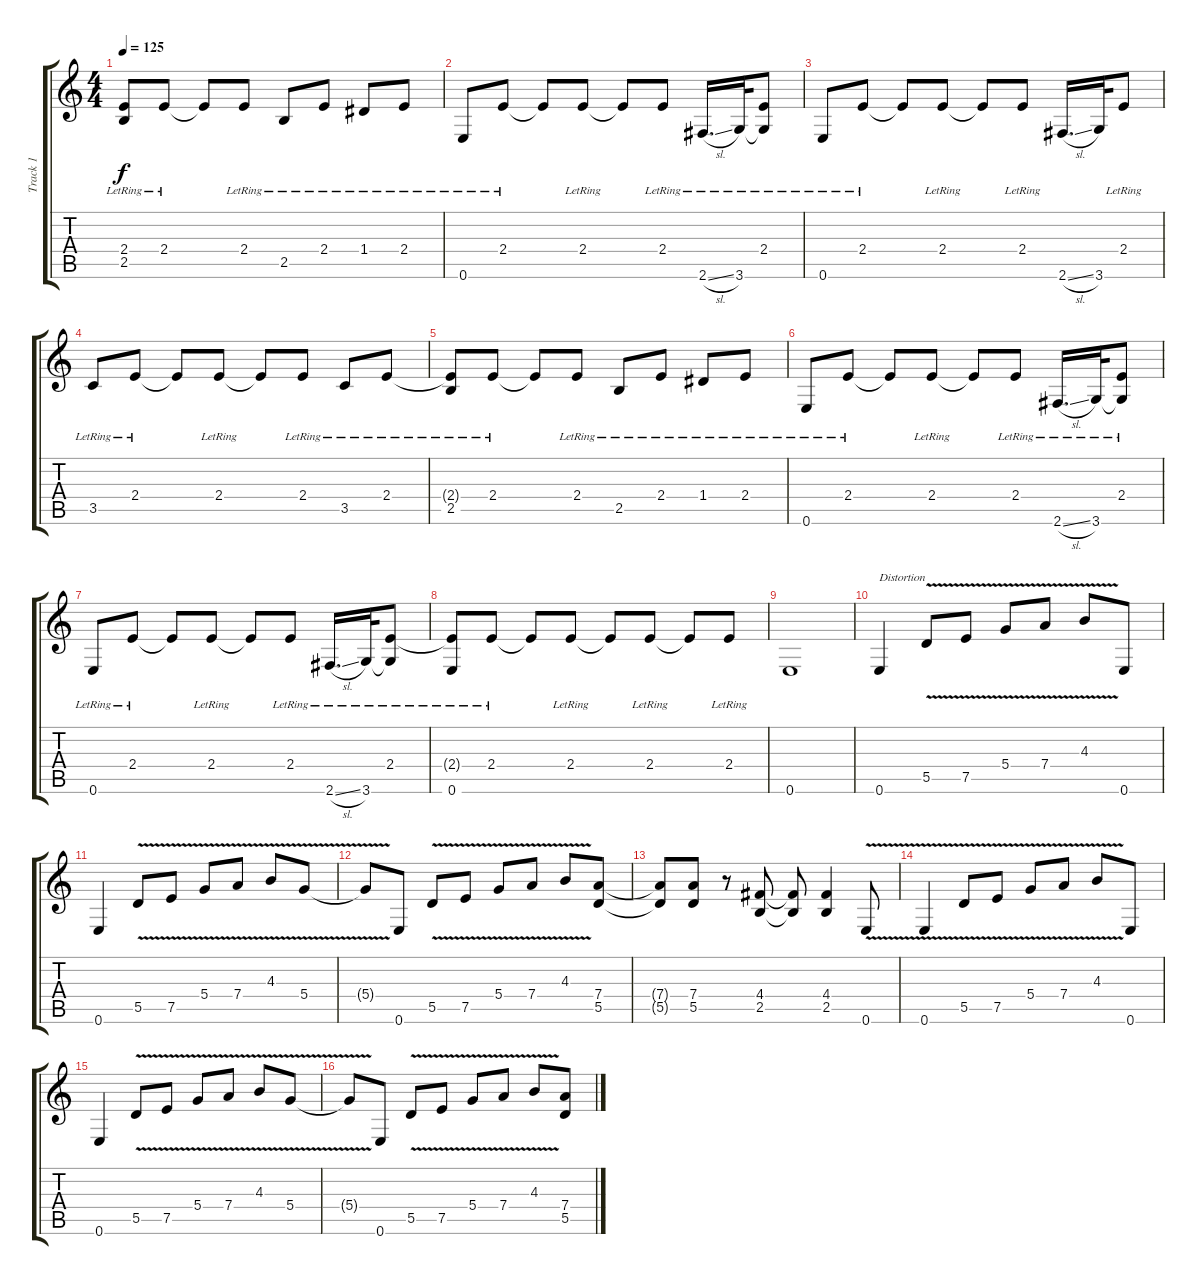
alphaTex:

\track ("Track 1" "Track 1") {instrument electricguitarclean}
\staff {score tabs}
\tuning (E4 B3 G3 D3 A2 E2) {hide}
\ts (4 4)
\tempo 125
\clef g2
\ks c
(2.4{t} 2.5{lr}).8{dy f} 2.4{lr}.8 2.4{t}.8 2.4{lr}.8 2.5{lr}.8 2.4{lr}.8 1.4{lr}.8 2.4{lr}.8 |
0.6{lr}.8 2.4{lr}.8 2.4{t}.8 2.4{lr}.8 2.4{t}.8 2.4{lr}.8 2.6{sl lr}.16{d} 3.6{lr}.32 (2.4{lr} 3.6{t}).8 |
0.6{lr}.8 2.4{lr}.8 2.4{t}.8 2.4{lr}.8 2.4{t}.8 2.4{lr}.8 2.6{sl}.16{d} 3.6.32 2.4{lr}.8 |
3.5{lr}.8 2.4{lr}.8 2.4{t}.8 2.4{lr}.8 2.4{t}.8 2.4{lr}.8 3.5{lr}.8 2.4{lr}.8 |
(2.4{t} 2.5{lr}).8 2.4{lr}.8 2.4{t}.8 2.4{lr}.8 2.5{lr}.8 2.4{lr}.8 1.4{lr}.8 2.4{lr}.8 |
0.6{lr}.8 2.4{lr}.8 2.4{t}.8 2.4{lr}.8 2.4{t}.8 2.4{lr}.8 2.6{sl lr}.16{d} 3.6{lr}.32 (2.4{lr} 3.6{t}).8 |
0.6{lr}.8 2.4{lr}.8 2.4{t}.8 2.4{lr}.8 2.4{t}.8 2.4{lr}.8 2.6{sl lr}.16{d} 3.6{lr}.32 (2.4{lr} 3.6{t}).8 |
(2.4{t} 0.6{lr}).8 2.4{lr}.8 2.4{t}.8 2.4{lr}.8 2.4{t}.8 2.4{lr}.8 2.4{t}.8 2.4{lr}.8 |
0.6.1 |
0.6.4{txt "Distortion" instrument distortionguitar} 5.5{v}.8 7.5{v}.8 5.4{v}.8 7.4{v}.8 4.3{v}.8 0.6.8 |
0.6.4 5.5{v}.8 7.5{v}.8 5.4{v}.8 7.4{v}.8 4.3{v}.8 5.4{v}.8 |
5.4{t}.8 0.6.8 5.5{v}.8 7.5{v}.8 5.4{v}.8 7.4{v}.8 4.3{v}.8 (7.4 5.5).8 |
(7.4{t} 5.5{t}).8 (7.4 5.5).8 r.8 (4.4 2.5).8 (4.4{t} 2.5{t}).8 (4.4 2.5).4 0.6{v}.8 |
0.6{v}.4 5.5{v}.8 7.5{v}.8 5.4{v}.8 7.4{v}.8 4.3{v}.8 0.6.8 |
0.6.4 5.5{v}.8 7.5{v}.8 5.4{v}.8 7.4{v}.8 4.3{v}.8 5.4{v}.8 |
5.4{t}.8 0.6.8 5.5{v}.8 7.5{v}.8 5.4{v}.8 7.4{v}.8 4.3{v}.8 (7.4 5.5).8
